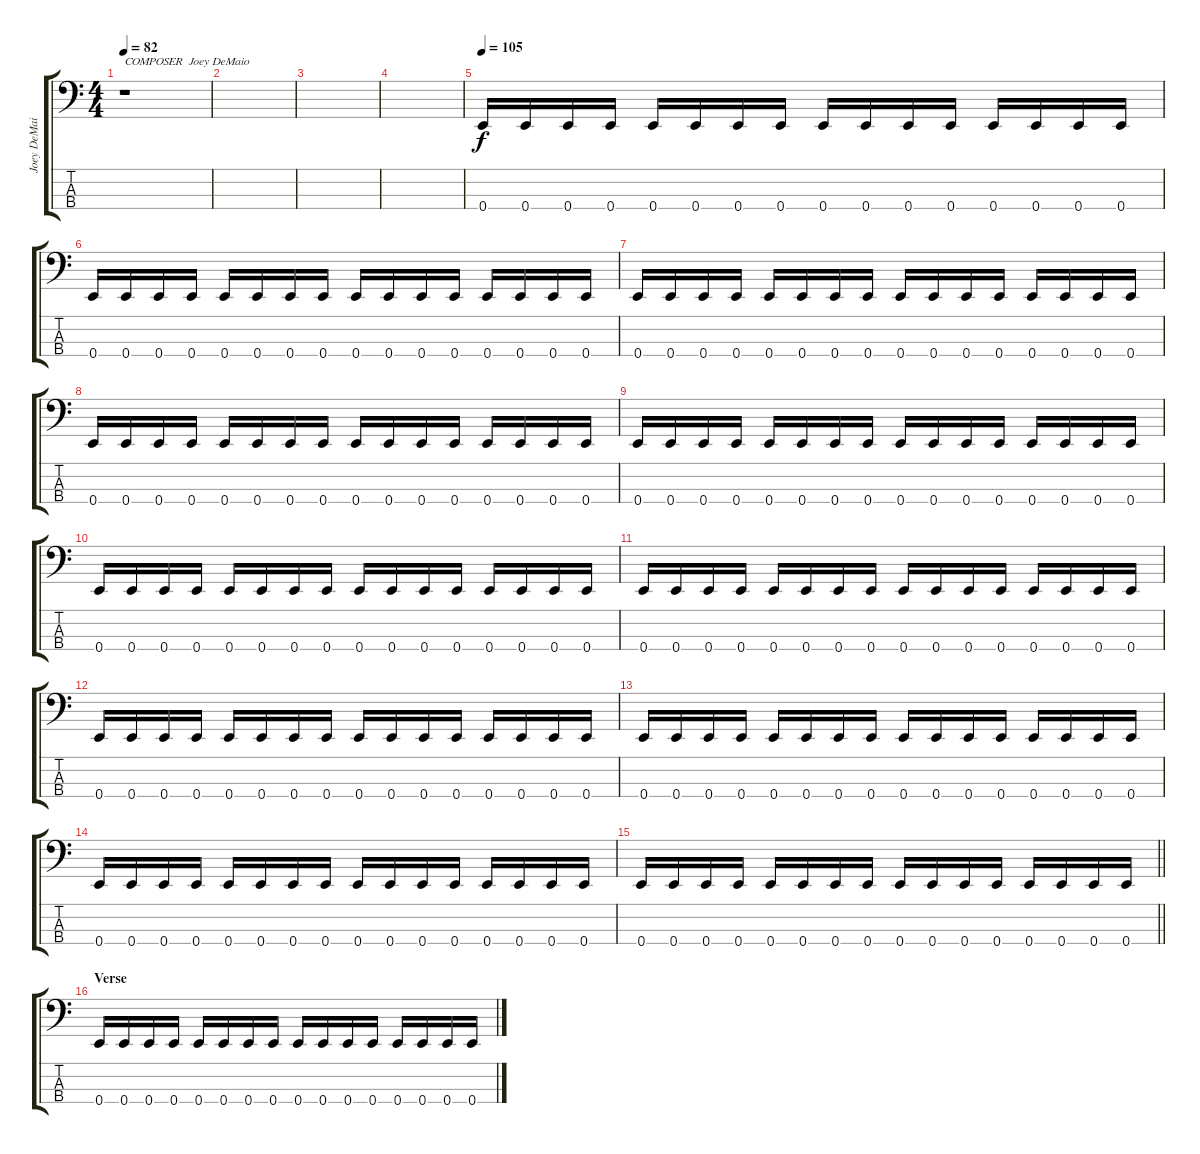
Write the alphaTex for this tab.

\track ("Joey DeMaio" "Joey DeMai") {instrument electricbasspick}
\staff {score tabs}
\tuning (G2 D2 A1 E1) {hide}
\ts (4 4)
\tempo 82
\clef f4
\ks c
r.1{txt "COMPOSER  Joey DeMaio" dy f instrument electricbasspick} |
|
|
|
\tempo 105
0.4.16{volume 3} 0.4.16 0.4.16 0.4.16 0.4.16{volume 4} 0.4.16 0.4.16 0.4.16 0.4.16{volume 5} 0.4.16 0.4.16 0.4.16 0.4.16{volume 6} 0.4.16 0.4.16{volume 7} 0.4.16 |
0.4.16{volume 10} 0.4.16 0.4.16{volume 11} 0.4.16 0.4.16 0.4.16 0.4.16 0.4.16 0.4.16 0.4.16 0.4.16 0.4.16 0.4.16 0.4.16 0.4.16 0.4.16 |
0.4.16 0.4.16 0.4.16 0.4.16 0.4.16 0.4.16 0.4.16 0.4.16 0.4.16 0.4.16 0.4.16 0.4.16 0.4.16 0.4.16 0.4.16 0.4.16 |
0.4.16 0.4.16 0.4.16 0.4.16 0.4.16 0.4.16 0.4.16 0.4.16 0.4.16 0.4.16 0.4.16 0.4.16 0.4.16 0.4.16 0.4.16 0.4.16 |
0.4.16 0.4.16 0.4.16 0.4.16 0.4.16 0.4.16 0.4.16 0.4.16 0.4.16 0.4.16 0.4.16 0.4.16 0.4.16 0.4.16 0.4.16 0.4.16 |
0.4.16 0.4.16 0.4.16 0.4.16 0.4.16 0.4.16 0.4.16 0.4.16 0.4.16 0.4.16 0.4.16 0.4.16 0.4.16 0.4.16 0.4.16 0.4.16 |
0.4.16 0.4.16 0.4.16 0.4.16 0.4.16 0.4.16 0.4.16 0.4.16 0.4.16 0.4.16 0.4.16 0.4.16 0.4.16 0.4.16 0.4.16 0.4.16 |
0.4.16 0.4.16 0.4.16 0.4.16 0.4.16 0.4.16 0.4.16 0.4.16 0.4.16 0.4.16 0.4.16 0.4.16 0.4.16 0.4.16 0.4.16 0.4.16 |
0.4.16 0.4.16 0.4.16 0.4.16 0.4.16 0.4.16 0.4.16 0.4.16 0.4.16 0.4.16 0.4.16 0.4.16 0.4.16 0.4.16 0.4.16 0.4.16 |
0.4.16 0.4.16 0.4.16 0.4.16 0.4.16 0.4.16 0.4.16 0.4.16 0.4.16 0.4.16 0.4.16 0.4.16 0.4.16 0.4.16 0.4.16 0.4.16 |
\barLineRight lightlight
0.4.16 0.4.16 0.4.16 0.4.16 0.4.16 0.4.16 0.4.16 0.4.16 0.4.16 0.4.16 0.4.16 0.4.16 0.4.16 0.4.16 0.4.16 0.4.16 |
\section ("" "Verse")
0.4.16 0.4.16 0.4.16 0.4.16 0.4.16 0.4.16 0.4.16 0.4.16 0.4.16 0.4.16 0.4.16 0.4.16 0.4.16 0.4.16 0.4.16 0.4.16
